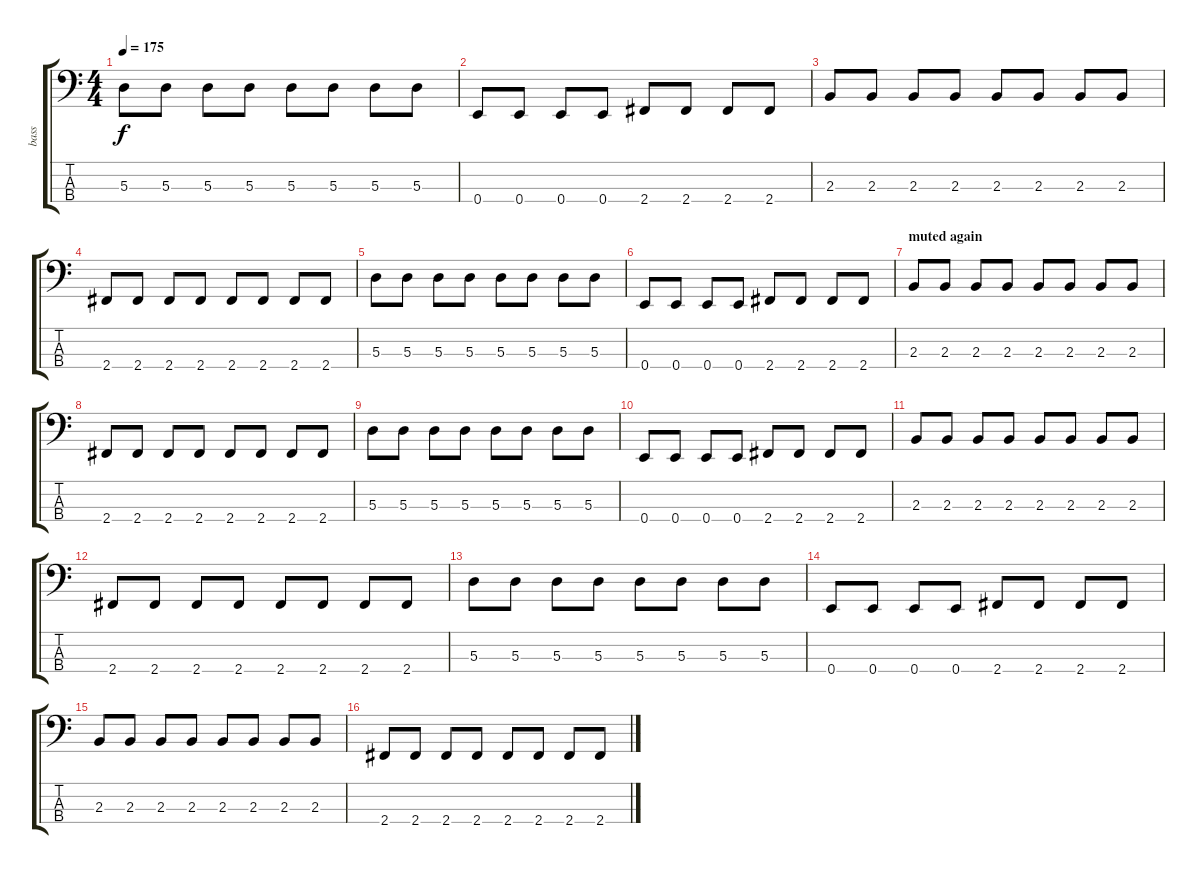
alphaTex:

\track ("bass" "bass") {instrument electricbassfinger}
\staff {score tabs}
\tuning (G2 D2 A1 E1) {hide}
\ts (4 4)
\tempo 175
\clef f4
\ks c
5.3.8{dy f} 5.3.8 5.3.8 5.3.8 5.3.8 5.3.8 5.3.8 5.3.8 |
0.4.8 0.4.8 0.4.8 0.4.8 2.4.8 2.4.8 2.4.8 2.4.8 |
2.3.8 2.3.8 2.3.8 2.3.8 2.3.8 2.3.8 2.3.8 2.3.8 |
2.4.8 2.4.8 2.4.8 2.4.8 2.4.8 2.4.8 2.4.8 2.4.8 |
5.3.8 5.3.8 5.3.8 5.3.8 5.3.8 5.3.8 5.3.8 5.3.8 |
0.4.8 0.4.8 0.4.8 0.4.8 2.4.8 2.4.8 2.4.8 2.4.8 |
\section ("" "muted again")
2.3.8 2.3.8 2.3.8 2.3.8 2.3.8 2.3.8 2.3.8 2.3.8 |
\section ("" "")
2.4.8 2.4.8 2.4.8 2.4.8 2.4.8 2.4.8 2.4.8 2.4.8 |
5.3.8 5.3.8 5.3.8 5.3.8 5.3.8 5.3.8 5.3.8 5.3.8 |
0.4.8 0.4.8 0.4.8 0.4.8 2.4.8 2.4.8 2.4.8 2.4.8 |
2.3.8 2.3.8 2.3.8 2.3.8 2.3.8 2.3.8 2.3.8 2.3.8 |
2.4.8 2.4.8 2.4.8 2.4.8 2.4.8 2.4.8 2.4.8 2.4.8 |
5.3.8 5.3.8 5.3.8 5.3.8 5.3.8 5.3.8 5.3.8 5.3.8 |
0.4.8 0.4.8 0.4.8 0.4.8 2.4.8 2.4.8 2.4.8 2.4.8 |
2.3.8 2.3.8 2.3.8 2.3.8 2.3.8 2.3.8 2.3.8 2.3.8 |
2.4.8 2.4.8 2.4.8 2.4.8 2.4.8 2.4.8 2.4.8 2.4.8
